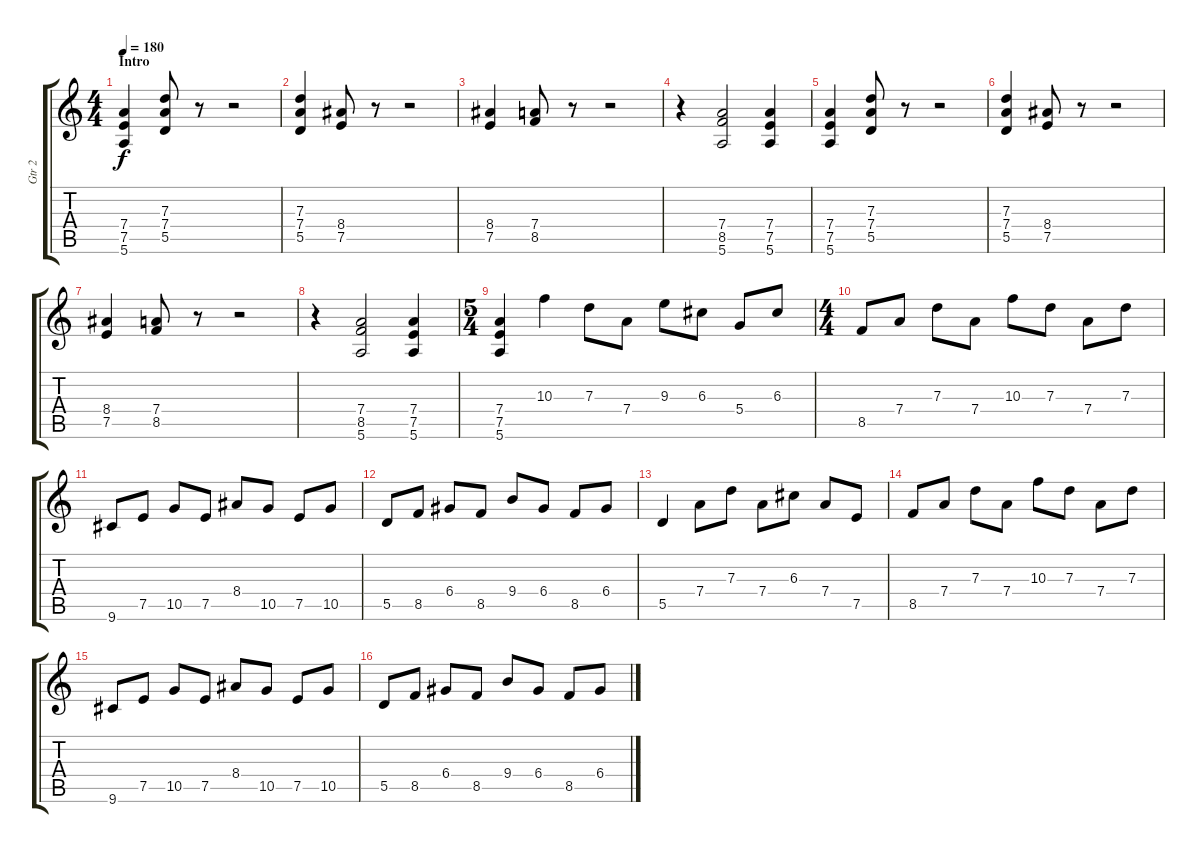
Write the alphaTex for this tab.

\track ("Gtr 2" "Gtr 2") {instrument overdrivenguitar}
\staff {score tabs}
\tuning (E4 B3 G3 D3 A2 E2) {hide}
\ts (4 4)
\section ("" "Intro")
\tempo 180
\clef g2
\ks c
(7.4 7.5 5.6).4{dy f instrument overdrivenguitar} (7.3 7.4 5.5).8 r.8 r.2 |
(7.3 7.4 5.5).4 (8.4 7.5).8 r.8 r.2 |
(8.4 7.5).4 (7.4 8.5).8 r.8 r.2 |
r.4 (7.4 8.5 5.6).2 (7.4 7.5 5.6).4 |
(7.4 7.5 5.6).4 (7.3 7.4 5.5).8 r.8 r.2 |
(7.3 7.4 5.5).4 (8.4 7.5).8 r.8 r.2 |
(8.4 7.5).4 (7.4 8.5).8 r.8 r.2 |
r.4 (7.4 8.5 5.6).2 (7.4 7.5 5.6).4 |
\ts (5 4)
(7.4 7.5 5.6).4 10.3.4 7.3.8 7.4.8 9.3.8 6.3.8 5.4.8 6.3.8 |
\ts (4 4)
8.5.8 7.4.8 7.3.8 7.4.8 10.3.8 7.3.8 7.4.8 7.3.8 |
9.6.8 7.5.8 10.5.8 7.5.8 8.4.8 10.5.8 7.5.8 10.5.8 |
5.5.8 8.5.8 6.4.8 8.5.8 9.4.8 6.4.8 8.5.8 6.4.8 |
5.5.4 7.4.8 7.3.8 7.4.8 6.3.8 7.4.8 7.5.8 |
8.5.8 7.4.8 7.3.8 7.4.8 10.3.8 7.3.8 7.4.8 7.3.8 |
9.6.8 7.5.8 10.5.8 7.5.8 8.4.8 10.5.8 7.5.8 10.5.8 |
5.5.8 8.5.8 6.4.8 8.5.8 9.4.8 6.4.8 8.5.8 6.4.8
